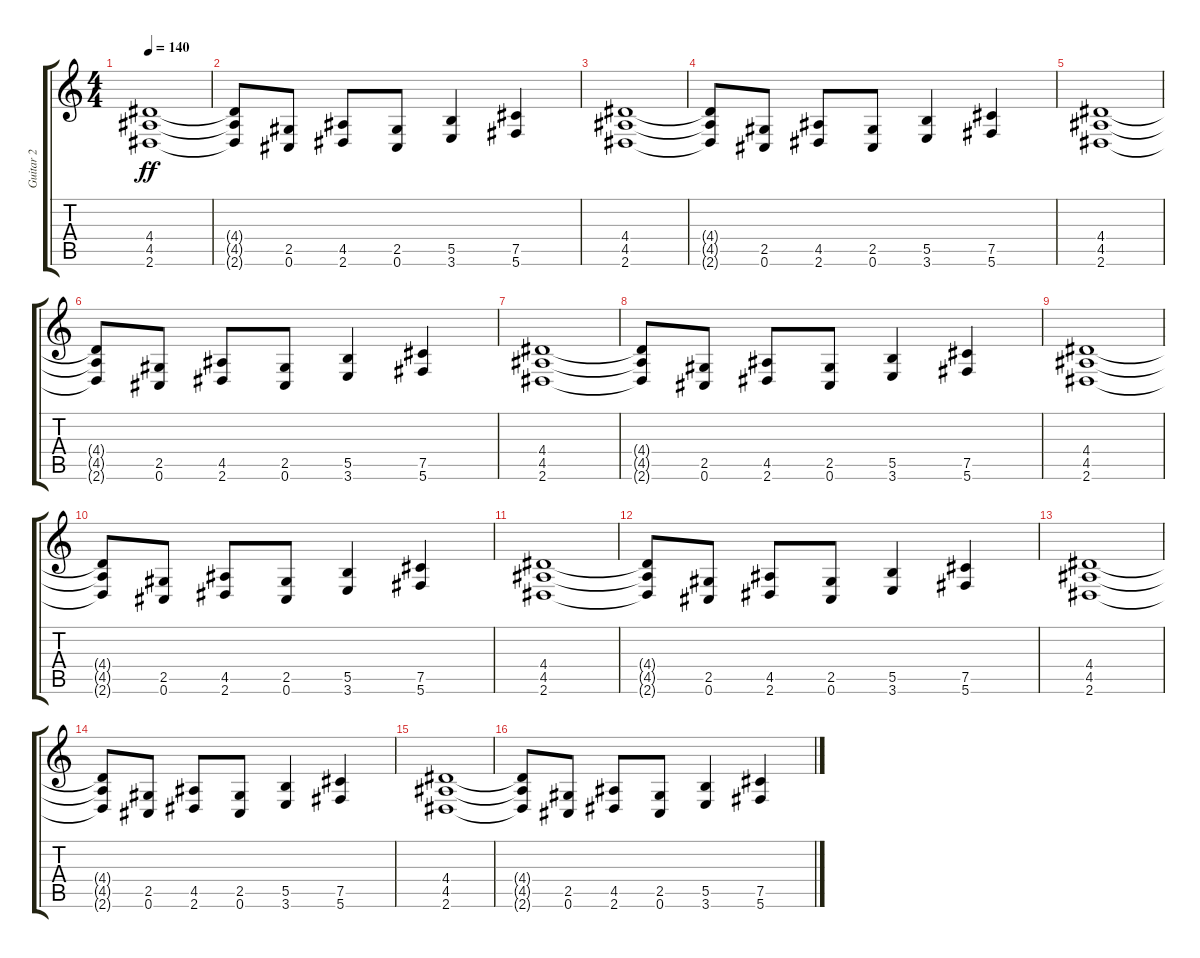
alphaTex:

\track ("Guitar 2" "Guitar 2") {instrument distortionguitar}
\staff {score tabs}
\tuning (Db4 Ab3 E3 B2 Gb2 Db2) {hide}
\ts (4 4)
\tempo 140
\clef g2
\ks c
(4.4 4.5 2.6).1{dy ff} |
(4.4{t} 4.5{t} 2.6{t}).8 (2.5 0.6).8 (4.5 2.6).8 (2.5 0.6).8 (5.5 3.6).4 (7.5 5.6).4 |
(4.4 4.5 2.6).1 |
(4.4{t} 4.5{t} 2.6{t}).8 (2.5 0.6).8 (4.5 2.6).8 (2.5 0.6).8 (5.5 3.6).4 (7.5 5.6).4 |
(4.4 4.5 2.6).1 |
(4.4{t} 4.5{t} 2.6{t}).8 (2.5 0.6).8 (4.5 2.6).8 (2.5 0.6).8 (5.5 3.6).4 (7.5 5.6).4 |
(4.4 4.5 2.6).1 |
(4.4{t} 4.5{t} 2.6{t}).8 (2.5 0.6).8 (4.5 2.6).8 (2.5 0.6).8 (5.5 3.6).4 (7.5 5.6).4 |
(4.4 4.5 2.6).1 |
(4.4{t} 4.5{t} 2.6{t}).8 (2.5 0.6).8 (4.5 2.6).8 (2.5 0.6).8 (5.5 3.6).4 (7.5 5.6).4 |
(4.4 4.5 2.6).1 |
(4.4{t} 4.5{t} 2.6{t}).8 (2.5 0.6).8 (4.5 2.6).8 (2.5 0.6).8 (5.5 3.6).4 (7.5 5.6).4 |
(4.4 4.5 2.6).1 |
(4.4{t} 4.5{t} 2.6{t}).8 (2.5 0.6).8 (4.5 2.6).8 (2.5 0.6).8 (5.5 3.6).4 (7.5 5.6).4 |
(4.4 4.5 2.6).1 |
(4.4{t} 4.5{t} 2.6{t}).8 (2.5 0.6).8 (4.5 2.6).8 (2.5 0.6).8 (5.5 3.6).4 (7.5 5.6).4
